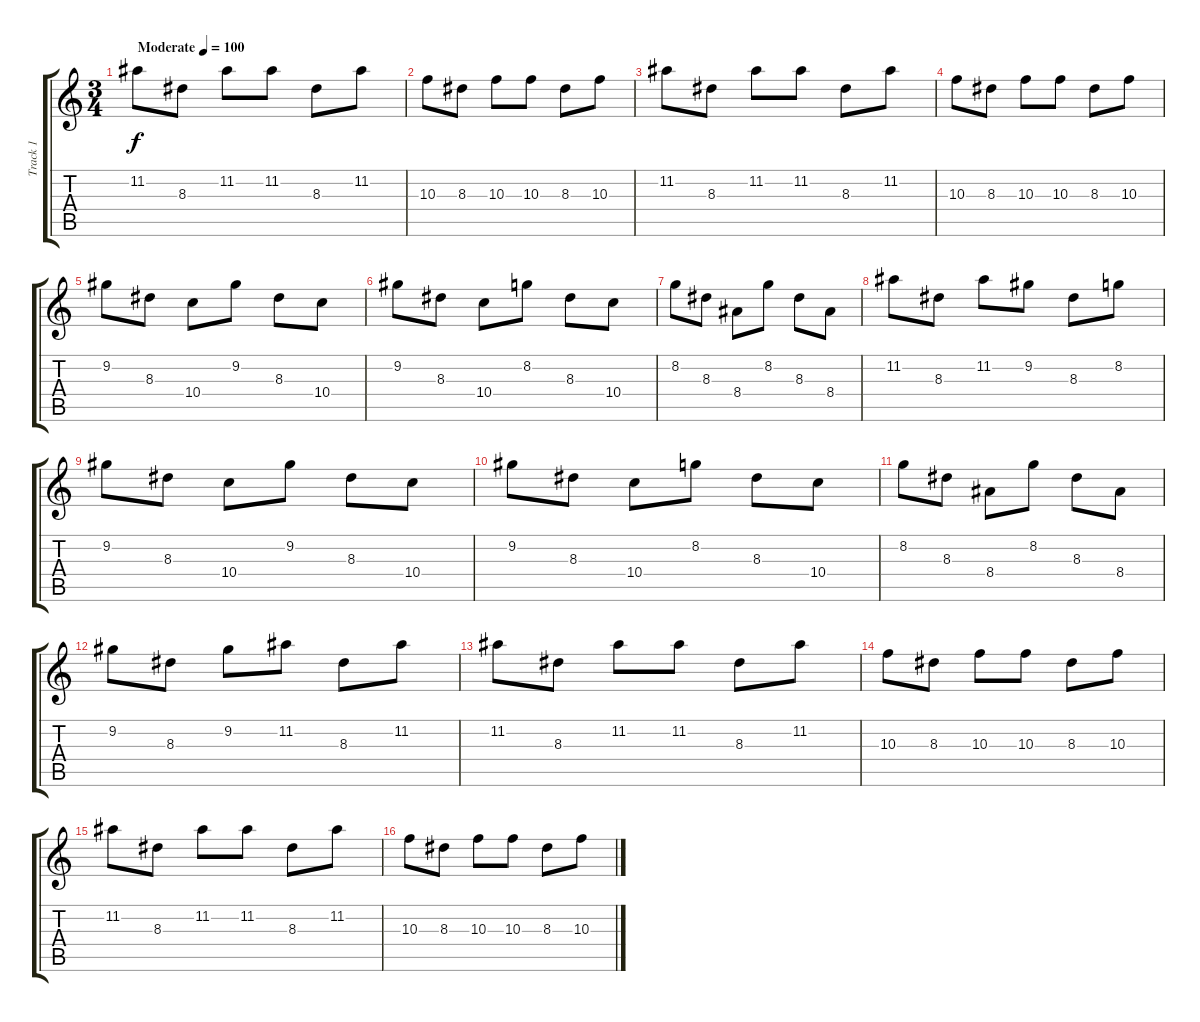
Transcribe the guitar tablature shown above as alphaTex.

\track ("Track 1" "Track 1") {instrument overdrivenguitar}
\staff {score tabs}
\tuning (E4 B3 G3 D3 A2 D2) {hide}
\ts (3 4)
\tempo (100 "Moderate")
\clef g2
\ks c
11.2.8{dy f instrument overdrivenguitar} 8.3.8 11.2.8 11.2.8 8.3.8 11.2.8 |
10.3.8 8.3.8 10.3.8 10.3.8 8.3.8 10.3.8 |
11.2.8 8.3.8 11.2.8 11.2.8 8.3.8 11.2.8 |
10.3.8 8.3.8 10.3.8 10.3.8 8.3.8 10.3.8 |
9.2.8 8.3.8 10.4.8 9.2.8 8.3.8 10.4.8 |
9.2.8 8.3.8 10.4.8 8.2.8 8.3.8 10.4.8 |
8.2.8 8.3.8 8.4.8 8.2.8 8.3.8 8.4.8 |
11.2.8 8.3.8 11.2.8 9.2.8 8.3.8 8.2.8 |
9.2.8 8.3.8 10.4.8 9.2.8 8.3.8 10.4.8 |
9.2.8 8.3.8 10.4.8 8.2.8 8.3.8 10.4.8 |
8.2.8 8.3.8 8.4.8 8.2.8 8.3.8 8.4.8 |
9.2.8 8.3.8 9.2.8 11.2.8 8.3.8 11.2.8 |
11.2.8 8.3.8 11.2.8 11.2.8 8.3.8 11.2.8 |
10.3.8 8.3.8 10.3.8 10.3.8 8.3.8 10.3.8 |
11.2.8 8.3.8 11.2.8 11.2.8 8.3.8 11.2.8 |
10.3.8 8.3.8 10.3.8 10.3.8 8.3.8 10.3.8
